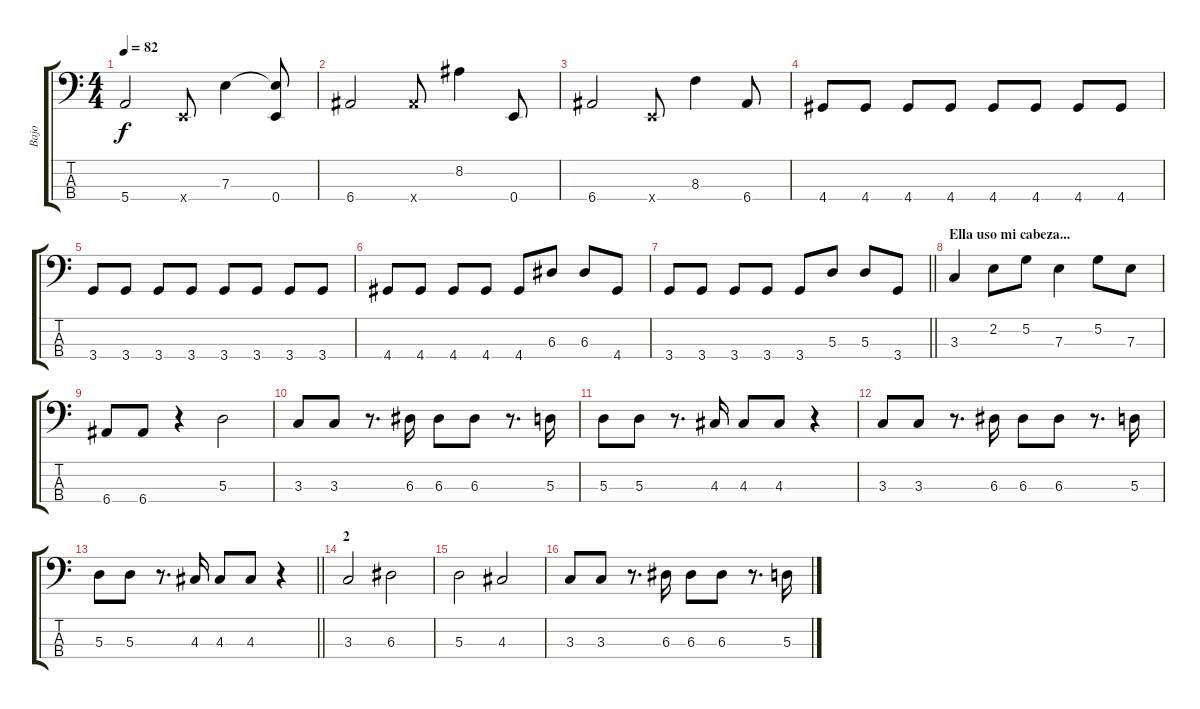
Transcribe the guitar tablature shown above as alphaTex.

\track ("Bajo" "Bajo") {instrument electricbassfinger}
\staff {score tabs}
\tuning (G2 D2 A1 E1) {hide}
\ts (4 4)
\tempo 82
\clef f4
\ks c
5.4{t}.2{dy f} 0.4{x}.8 7.3.4 (7.3{t} 0.4).8 |
6.4.2 6.4{x}.8 8.2.4 0.4.8 |
6.4.2 0.4{x}.8 8.3.4 6.4.8 |
4.4.8 4.4.8 4.4.8 4.4.8 4.4.8 4.4.8 4.4.8 4.4.8 |
3.4.8 3.4.8 3.4.8 3.4.8 3.4.8 3.4.8 3.4.8 3.4.8 |
4.4.8 4.4.8 4.4.8 4.4.8 4.4.8 6.3.8 6.3.8 4.4.8 |
\barLineRight lightlight
3.4.8 3.4.8 3.4.8 3.4.8 3.4.8 5.3.8 5.3.8 3.4.8 |
\section ("" "Ella uso mi cabeza...")
3.3.4 2.2.8 5.2.8 7.3.4 5.2.8 7.3.8 |
6.4.8 6.4.8 r.4 5.3.2 |
3.3.8 3.3.8 r.8{d} 6.3.16 6.3.8 6.3.8 r.8{d} 5.3.16 |
5.3.8 5.3.8 r.8{d} 4.3.16 4.3.8 4.3.8 r.4 |
3.3.8 3.3.8 r.8{d} 6.3.16 6.3.8 6.3.8 r.8{d} 5.3.16 |
\barLineRight lightlight
5.3.8 5.3.8 r.8{d} 4.3.16 4.3.8 4.3.8 r.4 |
\section ("" "2")
3.3.2 6.3.2 |
5.3.2 4.3.2 |
3.3.8 3.3.8 r.8{d} 6.3.16 6.3.8 6.3.8 r.8{d} 5.3.16
